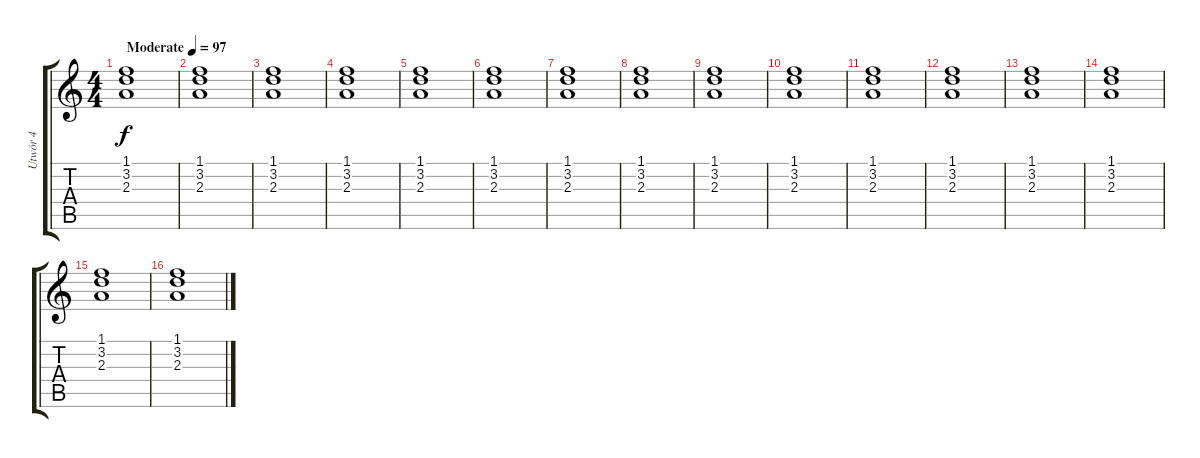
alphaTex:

\track ("Utwór 4" "Utwór 4") {instrument acousticguitarsteel}
\staff {score tabs}
\tuning (E4 B3 G3 D3 A2 E2) {hide}
\ts (4 4)
\tempo (97 "Moderate")
\clef g2
\ks c
(1.1 3.2 2.3).1{dy f instrument acousticguitarsteel} |
(1.1 3.2 2.3).1 |
(1.1 3.2 2.3).1 |
(1.1 3.2 2.3).1 |
(1.1 3.2 2.3).1 |
(1.1 3.2 2.3).1 |
(1.1 3.2 2.3).1 |
(1.1 3.2 2.3).1 |
(1.1 3.2 2.3).1 |
(1.1 3.2 2.3).1 |
(1.1 3.2 2.3).1 |
(1.1 3.2 2.3).1 |
(1.1 3.2 2.3).1 |
(1.1 3.2 2.3).1 |
(1.1 3.2 2.3).1 |
(1.1 3.2 2.3).1
